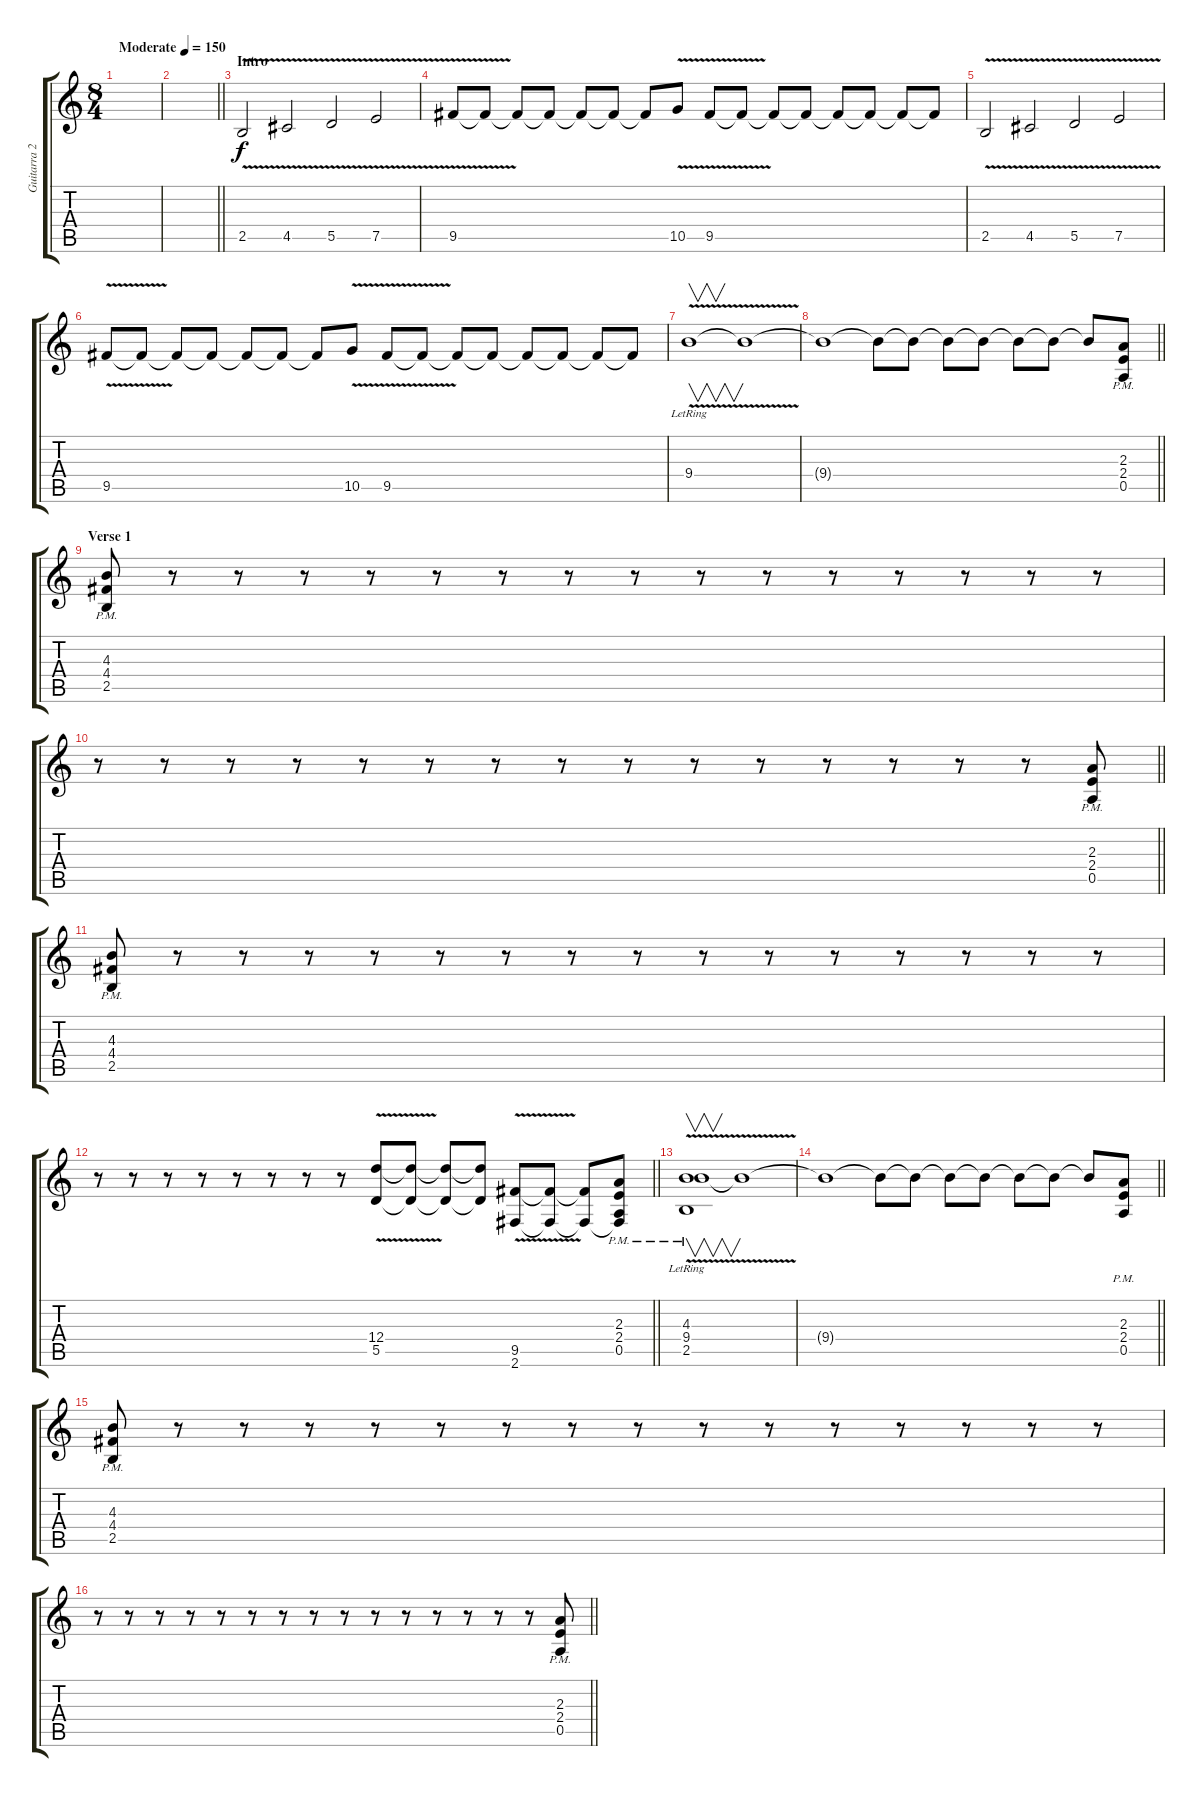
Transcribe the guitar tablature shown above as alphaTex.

\track ("Guitarra 2" "Guitarra 2") {instrument overdrivenguitar}
\staff {score tabs}
\tuning (E4 B3 G3 D3 A2 E2) {hide}
\ts (8 4)
\tempo (150 "Moderate")
\clef g2
\ks c
|
\barLineRight lightlight
|
\section ("" "Intro")
2.5{v}.2 4.5{v}.2 5.5{v}.2 7.5{v}.2 |
9.5{v}.8 9.5{t}.8 9.5{t}.8 9.5{t}.8 9.5{t}.8 9.5{t}.8 9.5{t}.8 10.5{v}.8 9.5{v}.8 9.5{t}.8 9.5{t}.8 9.5{t}.8 9.5{t}.8 9.5{t}.8 9.5{t}.8 9.5{t}.8 |
2.5{v}.2 4.5{v}.2 5.5{v}.2 7.5{v}.2 |
9.5{v}.8 9.5{t}.8 9.5{t}.8 9.5{t}.8 9.5{t}.8 9.5{t}.8 9.5{t}.8 10.5{v}.8 9.5{v}.8 9.5{t}.8 9.5{t}.8 9.5{t}.8 9.5{t}.8 9.5{t}.8 9.5{t}.8 9.5{t}.8 |
9.4{v lr}.1{v} 9.4{t}.1 |
\barLineRight lightlight
9.4{t}.1 9.4{t}.8 9.4{t}.8 9.4{t}.8 9.4{t}.8 9.4{t}.8 9.4{t}.8 9.4{t}.8 (2.3{pm} 2.4{pm} 0.5{pm}).8 |
\section ("" "Verse 1")
(4.3{pm} 4.4{pm} 2.5{pm}).8 r.8 r.8 r.8 r.8 r.8 r.8 r.8 r.8 r.8 r.8 r.8 r.8 r.8 r.8 r.8 |
\barLineRight lightlight
r.8 r.8 r.8 r.8 r.8 r.8 r.8 r.8 r.8 r.8 r.8 r.8 r.8 r.8 r.8 (2.3{pm} 2.4{pm} 0.5{pm}).8 |
(4.3{pm} 4.4{pm} 2.5{pm}).8 r.8 r.8 r.8 r.8 r.8 r.8 r.8 r.8 r.8 r.8 r.8 r.8 r.8 r.8 r.8 |
\barLineRight lightlight
r.8 r.8 r.8 r.8 r.8 r.8 r.8 r.8 (12.4{v} 5.5{v}).8 (12.4{t} 5.5{t}).8 (12.4{t} 5.5{t}).8 (12.4{t} 5.5{t}).8 (9.5{v} 2.6{v}).8 (9.5{t} 2.6{t}).8 (9.5{t} 2.6{t}).8 (2.3{pm} 2.4{pm} 0.5{pm} 2.6{t}).8 |
(4.3{pm} 9.4{v lr} 2.5{pm}).1{v} 9.4{t}.1 |
\barLineRight lightlight
9.4{t}.1 9.4{t}.8 9.4{t}.8 9.4{t}.8 9.4{t}.8 9.4{t}.8 9.4{t}.8 9.4{t}.8 (2.3{pm} 2.4{pm} 0.5{pm}).8 |
(4.3{pm} 4.4{pm} 2.5{pm}).8 r.8 r.8 r.8 r.8 r.8 r.8 r.8 r.8 r.8 r.8 r.8 r.8 r.8 r.8 r.8 |
\barLineRight lightlight
r.8 r.8 r.8 r.8 r.8 r.8 r.8 r.8 r.8 r.8 r.8 r.8 r.8 r.8 r.8 (2.3{pm} 2.4{pm} 0.5{pm}).8
